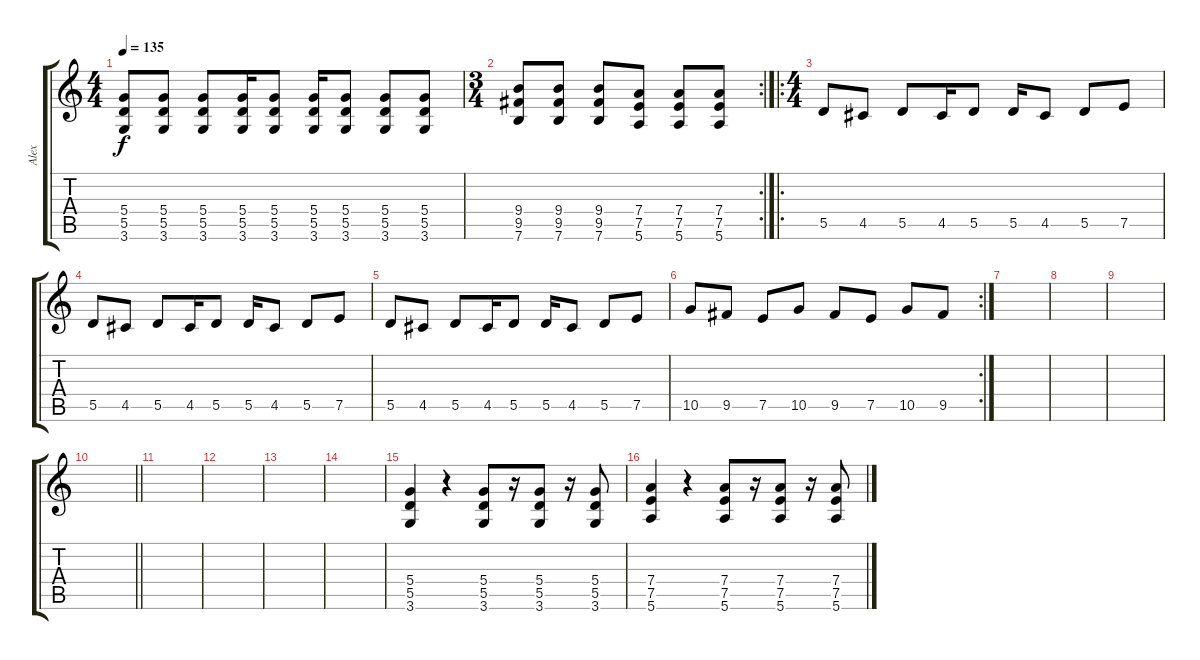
\track ("Alex" "Alex") {instrument acousticguitarnylon}
\staff {score tabs}
\tuning (E4 B3 G3 D3 A2 E2) {hide}
\ts (4 4)
\tempo 135
\clef g2
\ks c
(5.4 5.5 3.6).8{dy f} (5.4 5.5 3.6).8 (5.4 5.5 3.6).8 (5.4 5.5 3.6).16 (5.4 5.5 3.6).8 (5.4 5.5 3.6).16 (5.4 5.5 3.6).8 (5.4 5.5 3.6).8 (5.4 5.5 3.6).8 |
\rc 2
\ts (3 4)
(9.4 9.5 7.6).8 (9.4 9.5 7.6).8 (9.4 9.5 7.6).8 (7.4 7.5 5.6).8 (7.4 7.5 5.6).8 (7.4 7.5 5.6).8 |
\ro
\ts (4 4)
5.5.8 4.5.8 5.5.8 4.5.16 5.5.8 5.5.16 4.5.8 5.5.8 7.5.8 |
5.5.8 4.5.8 5.5.8 4.5.16 5.5.8 5.5.16 4.5.8 5.5.8 7.5.8 |
5.5.8 4.5.8 5.5.8 4.5.16 5.5.8 5.5.16 4.5.8 5.5.8 7.5.8 |
\rc 2
10.5.8 9.5.8 7.5.8 10.5.8 9.5.8 7.5.8 10.5.8 9.5.8 |
|
|
|
\barLineRight lightlight
|
|
|
|
|
(5.4 5.5 3.6).4 r.4 (5.4 5.5 3.6).8 r.16 (5.4 5.5 3.6).8 r.16 (5.4 5.5 3.6).8 |
(7.4 7.5 5.6).4 r.4 (7.4 7.5 5.6).8 r.16 (7.4 7.5 5.6).8 r.16 (7.4 7.5 5.6).8
